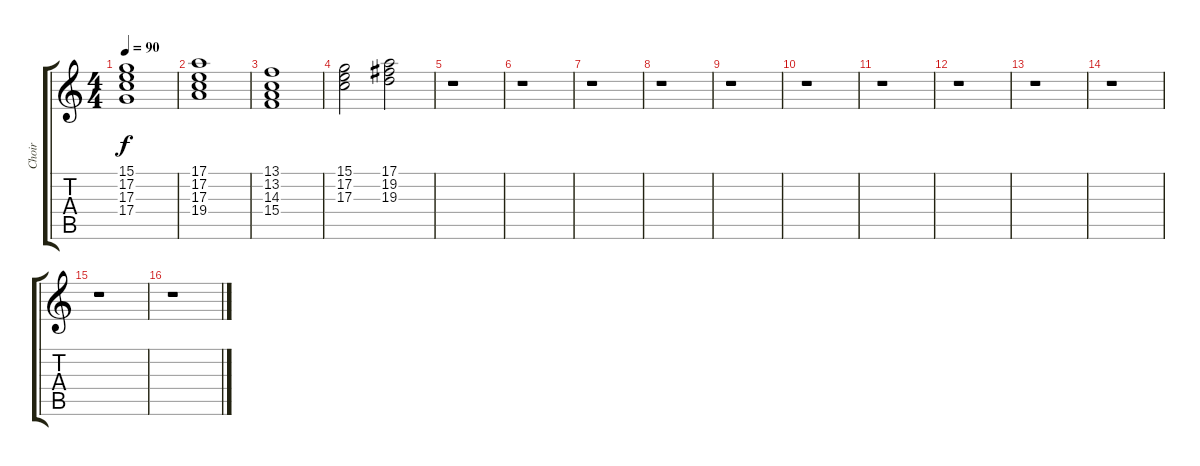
\track ("Choir" "Choir") {instrument choiraahs}
\staff {score tabs}
\tuning (E4 B3 G3 D3 A2 E2) {hide}
\ts (4 4)
\tempo 90
\clef g2
\ks c
(15.1 17.2 17.3 17.4).1{dy f} |
(17.1 17.2 17.3 19.4).1 |
(13.1 13.2 14.3 15.4).1 |
(15.1 17.2 17.3).2 (17.1 19.2 19.3).2 |
r.1 |
r.1 |
r.1 |
r.1 |
r.1 |
r.1 |
r.1 |
r.1 |
r.1 |
r.1 |
r.1 |
r.1
